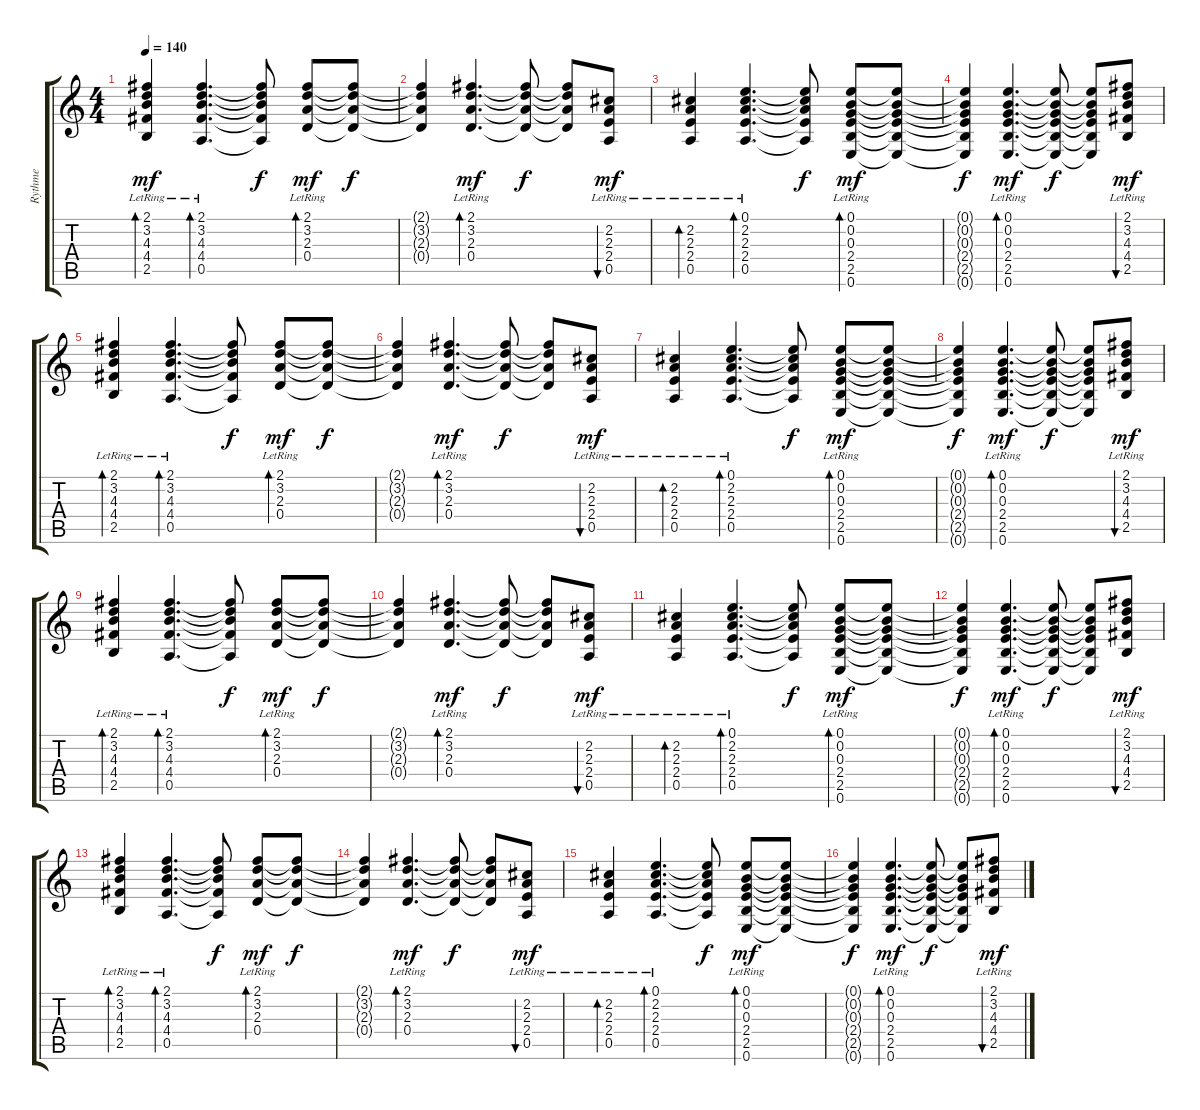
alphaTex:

\track ("Rythme" "Rythme") {instrument electricguitarclean}
\staff {score tabs}
\tuning (E4 B3 G3 D3 A2 E2) {hide}
\ts (4 4)
\tempo 140
\clef g2
\ks c
(2.1{lr} 3.2{lr} 4.3{lr} 4.4{lr} 2.5{lr}).4{bd 60 dy mf} (2.1{lr} 3.2{lr} 4.3{lr} 4.4{lr} 0.5{lr}).4{d bd 60} (2.1{t} 3.2{t} 4.3{t} 4.4{t} 0.5{t}).8{dy f} (2.1{lr} 3.2{lr} 2.3{lr} 0.4{lr}).8{bd 120 dy mf} (2.1{t} 3.2{t} 2.3{t} 0.4{t}).8{dy f} |
(2.1{t} 3.2{t} 2.3{t} 0.4{t}).4 (2.1{lr} 3.2{lr} 2.3{lr} 0.4{lr}).4{d bd 60 dy mf} (2.1{t} 3.2{t} 2.3{t} 0.4{t}).8{dy f} (2.1{t} 3.2{t} 2.3{t} 0.4{t}).8 (2.2{lr} 2.3{lr} 2.4{lr} 0.5{lr}).8{bu 60 dy mf} |
(2.2{lr} 2.3{lr} 2.4{lr} 0.5{lr}).4{bd 60} (0.1{lr} 2.2{lr} 2.3{lr} 2.4{lr} 0.5{lr}).4{d bd 60} (0.1{t} 2.2{t} 2.3{t} 2.4{t} 0.5{t}).8{dy f} (0.1{lr} 0.2{lr} 0.3{lr} 2.4{lr} 2.5{lr} 0.6{lr}).8{bd 60 dy mf} (0.1{t} 0.2{t} 0.3{t} 2.4{t} 2.5{t} 0.6{t}).8 |
(0.1{t} 0.2{t} 0.3{t} 2.4{t} 2.5{t} 0.6{t}).4{dy f} (0.1{lr} 0.2{lr} 0.3{lr} 2.4{lr} 2.5{lr} 0.6{lr}).4{d bd 60 dy mf} (0.1{t} 0.2{t} 0.3{t} 2.4{t} 2.5{t} 0.6{t}).8{dy f} (0.1{t} 0.2{t} 0.3{t} 2.4{t} 2.5{t} 0.6{t}).8 (2.1{lr} 3.2{lr} 4.3{lr} 4.4{lr} 2.5{lr}).8{bu 60 dy mf} |
(2.1{lr} 3.2{lr} 4.3{lr} 4.4{lr} 2.5{lr}).4{bd 60} (2.1{lr} 3.2{lr} 4.3{lr} 4.4{lr} 0.5{lr}).4{d bd 60} (2.1{t} 3.2{t} 4.3{t} 4.4{t} 0.5{t}).8{dy f} (2.1{lr} 3.2{lr} 2.3{lr} 0.4{lr}).8{bd 120 dy mf} (2.1{t} 3.2{t} 2.3{t} 0.4{t}).8{dy f} |
(2.1{t} 3.2{t} 2.3{t} 0.4{t}).4 (2.1{lr} 3.2{lr} 2.3{lr} 0.4{lr}).4{d bd 60 dy mf} (2.1{t} 3.2{t} 2.3{t} 0.4{t}).8{dy f} (2.1{t} 3.2{t} 2.3{t} 0.4{t}).8 (2.2{lr} 2.3{lr} 2.4{lr} 0.5{lr}).8{bu 60 dy mf} |
(2.2{lr} 2.3{lr} 2.4{lr} 0.5{lr}).4{bd 60} (0.1{lr} 2.2{lr} 2.3{lr} 2.4{lr} 0.5{lr}).4{d bd 60} (0.1{t} 2.2{t} 2.3{t} 2.4{t} 0.5{t}).8{dy f} (0.1{lr} 0.2{lr} 0.3{lr} 2.4{lr} 2.5{lr} 0.6{lr}).8{bd 60 dy mf} (0.1{t} 0.2{t} 0.3{t} 2.4{t} 2.5{t} 0.6{t}).8 |
(0.1{t} 0.2{t} 0.3{t} 2.4{t} 2.5{t} 0.6{t}).4{dy f} (0.1{lr} 0.2{lr} 0.3{lr} 2.4{lr} 2.5{lr} 0.6{lr}).4{d bd 60 dy mf} (0.1{t} 0.2{t} 0.3{t} 2.4{t} 2.5{t} 0.6{t}).8{dy f} (0.1{t} 0.2{t} 0.3{t} 2.4{t} 2.5{t} 0.6{t}).8 (2.1{lr} 3.2{lr} 4.3{lr} 4.4{lr} 2.5{lr}).8{bu 60 dy mf} |
(2.1{lr} 3.2{lr} 4.3{lr} 4.4{lr} 2.5{lr}).4{bd 60} (2.1{lr} 3.2{lr} 4.3{lr} 4.4{lr} 0.5{lr}).4{d bd 60} (2.1{t} 3.2{t} 4.3{t} 4.4{t} 0.5{t}).8{dy f} (2.1{lr} 3.2{lr} 2.3{lr} 0.4{lr}).8{bd 120 dy mf} (2.1{t} 3.2{t} 2.3{t} 0.4{t}).8{dy f} |
(2.1{t} 3.2{t} 2.3{t} 0.4{t}).4 (2.1{lr} 3.2{lr} 2.3{lr} 0.4{lr}).4{d bd 60 dy mf} (2.1{t} 3.2{t} 2.3{t} 0.4{t}).8{dy f} (2.1{t} 3.2{t} 2.3{t} 0.4{t}).8 (2.2{lr} 2.3{lr} 2.4{lr} 0.5{lr}).8{bu 60 dy mf} |
(2.2{lr} 2.3{lr} 2.4{lr} 0.5{lr}).4{bd 60} (0.1{lr} 2.2{lr} 2.3{lr} 2.4{lr} 0.5{lr}).4{d bd 60} (0.1{t} 2.2{t} 2.3{t} 2.4{t} 0.5{t}).8{dy f} (0.1{lr} 0.2{lr} 0.3{lr} 2.4{lr} 2.5{lr} 0.6{lr}).8{bd 60 dy mf} (0.1{t} 0.2{t} 0.3{t} 2.4{t} 2.5{t} 0.6{t}).8 |
(0.1{t} 0.2{t} 0.3{t} 2.4{t} 2.5{t} 0.6{t}).4{dy f} (0.1{lr} 0.2{lr} 0.3{lr} 2.4{lr} 2.5{lr} 0.6{lr}).4{d bd 60 dy mf} (0.1{t} 0.2{t} 0.3{t} 2.4{t} 2.5{t} 0.6{t}).8{dy f} (0.1{t} 0.2{t} 0.3{t} 2.4{t} 2.5{t} 0.6{t}).8 (2.1{lr} 3.2{lr} 4.3{lr} 4.4{lr} 2.5{lr}).8{bu 60 dy mf} |
(2.1{lr} 3.2{lr} 4.3{lr} 4.4{lr} 2.5{lr}).4{bd 60} (2.1{lr} 3.2{lr} 4.3{lr} 4.4{lr} 0.5{lr}).4{d bd 60} (2.1{t} 3.2{t} 4.3{t} 4.4{t} 0.5{t}).8{dy f} (2.1{lr} 3.2{lr} 2.3{lr} 0.4{lr}).8{bd 120 dy mf} (2.1{t} 3.2{t} 2.3{t} 0.4{t}).8{dy f} |
(2.1{t} 3.2{t} 2.3{t} 0.4{t}).4 (2.1{lr} 3.2{lr} 2.3{lr} 0.4{lr}).4{d bd 60 dy mf} (2.1{t} 3.2{t} 2.3{t} 0.4{t}).8{dy f} (2.1{t} 3.2{t} 2.3{t} 0.4{t}).8 (2.2{lr} 2.3{lr} 2.4{lr} 0.5{lr}).8{bu 60 dy mf} |
(2.2{lr} 2.3{lr} 2.4{lr} 0.5{lr}).4{bd 60} (0.1{lr} 2.2{lr} 2.3{lr} 2.4{lr} 0.5{lr}).4{d bd 60} (0.1{t} 2.2{t} 2.3{t} 2.4{t} 0.5{t}).8{dy f} (0.1{lr} 0.2{lr} 0.3{lr} 2.4{lr} 2.5{lr} 0.6{lr}).8{bd 60 dy mf} (0.1{t} 0.2{t} 0.3{t} 2.4{t} 2.5{t} 0.6{t}).8 |
(0.1{t} 0.2{t} 0.3{t} 2.4{t} 2.5{t} 0.6{t}).4{dy f} (0.1{lr} 0.2{lr} 0.3{lr} 2.4{lr} 2.5{lr} 0.6{lr}).4{d bd 60 dy mf} (0.1{t} 0.2{t} 0.3{t} 2.4{t} 2.5{t} 0.6{t}).8{dy f} (0.1{t} 0.2{t} 0.3{t} 2.4{t} 2.5{t} 0.6{t}).8 (2.1{lr} 3.2{lr} 4.3{lr} 4.4{lr} 2.5{lr}).8{bu 60 dy mf}
